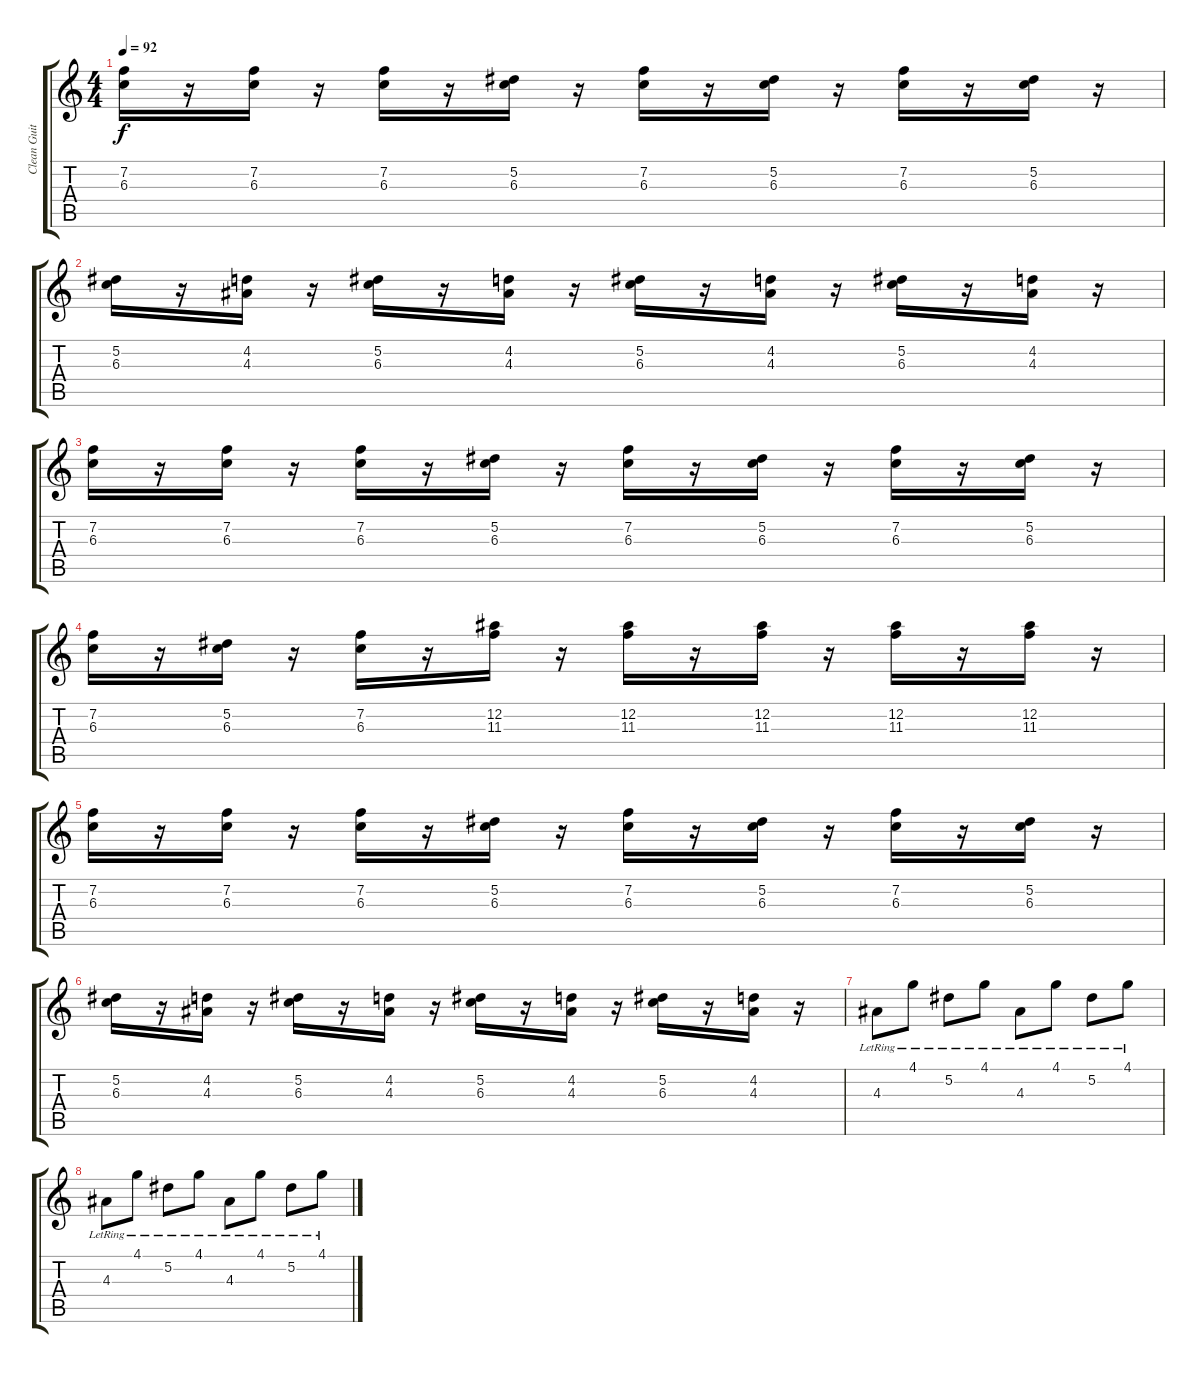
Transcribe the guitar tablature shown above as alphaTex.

\track ("Clean Guitar" "Clean Guit") {instrument electricguitarclean}
\staff {score tabs}
\tuning (Eb4 Bb3 Gb3 Db3 Ab2 Eb2) {hide}
\ts (4 4)
\tempo 92
\clef g2
\ks c
(7.2 6.3).16{dy f} r.16 (7.2 6.3).16 r.16 (7.2 6.3).16 r.16 (5.2 6.3).16 r.16 (7.2 6.3).16 r.16 (5.2 6.3).16 r.16 (7.2 6.3).16 r.16 (5.2 6.3).16 r.16 |
(5.2 6.3).16 r.16 (4.2 4.3).16 r.16 (5.2 6.3).16 r.16 (4.2 4.3).16 r.16 (5.2 6.3).16 r.16 (4.2 4.3).16 r.16 (5.2 6.3).16 r.16 (4.2 4.3).16 r.16 |
(7.2 6.3).16 r.16 (7.2 6.3).16 r.16 (7.2 6.3).16 r.16 (5.2 6.3).16 r.16 (7.2 6.3).16 r.16 (5.2 6.3).16 r.16 (7.2 6.3).16 r.16 (5.2 6.3).16 r.16 |
(7.2 6.3).16 r.16 (5.2 6.3).16 r.16 (7.2 6.3).16 r.16 (12.2 11.3).16 r.16 (12.2 11.3).16 r.16 (12.2 11.3).16 r.16 (12.2 11.3).16 r.16 (12.2 11.3).16 r.16 |
(7.2 6.3).16 r.16 (7.2 6.3).16 r.16 (7.2 6.3).16 r.16 (5.2 6.3).16 r.16 (7.2 6.3).16 r.16 (5.2 6.3).16 r.16 (7.2 6.3).16 r.16 (5.2 6.3).16 r.16 |
(5.2 6.3).16 r.16 (4.2 4.3).16 r.16 (5.2 6.3).16 r.16 (4.2 4.3).16 r.16 (5.2 6.3).16 r.16 (4.2 4.3).16 r.16 (5.2 6.3).16 r.16 (4.2 4.3).16 r.16 |
4.3{lr}.8 4.1{lr}.8 5.2{lr}.8 4.1{lr}.8 4.3{lr}.8 4.1{lr}.8 5.2{lr}.8 4.1{lr}.8 |
4.3{lr}.8 4.1{lr}.8 5.2{lr}.8 4.1{lr}.8 4.3{lr}.8 4.1{lr}.8 5.2{lr}.8 4.1{lr}.8
